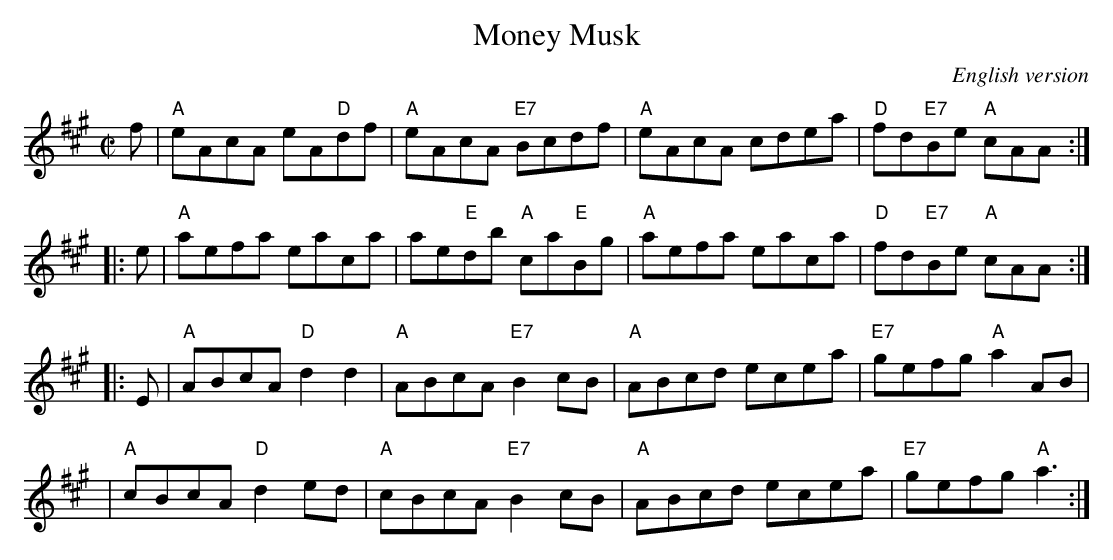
X:1
T: Money Musk
O: English version
M: C|
K: A
   f | "A"eAcA eA"D"df | "A"eAcA "E7"Bcdf | "A"eAcA cdea | "D"fd"E7"Be "A"cAA :|
|: e | "A"aefa eaca | ae"E"db "A"ca"E"Bg | "A"aefa eaca | "D"fd"E7"Be "A"cAA :|
|: E | "A"ABcA "D"d2d2 | "A"ABcA "E7"B2cB | "A"ABcd ecea | "E7"gefg "A"a2AB |
     | "A"cBcA "D"d2ed | "A"cBcA "E7"B2cB | "A"ABcd ecea | "E7"gefg "A"a3 :|
